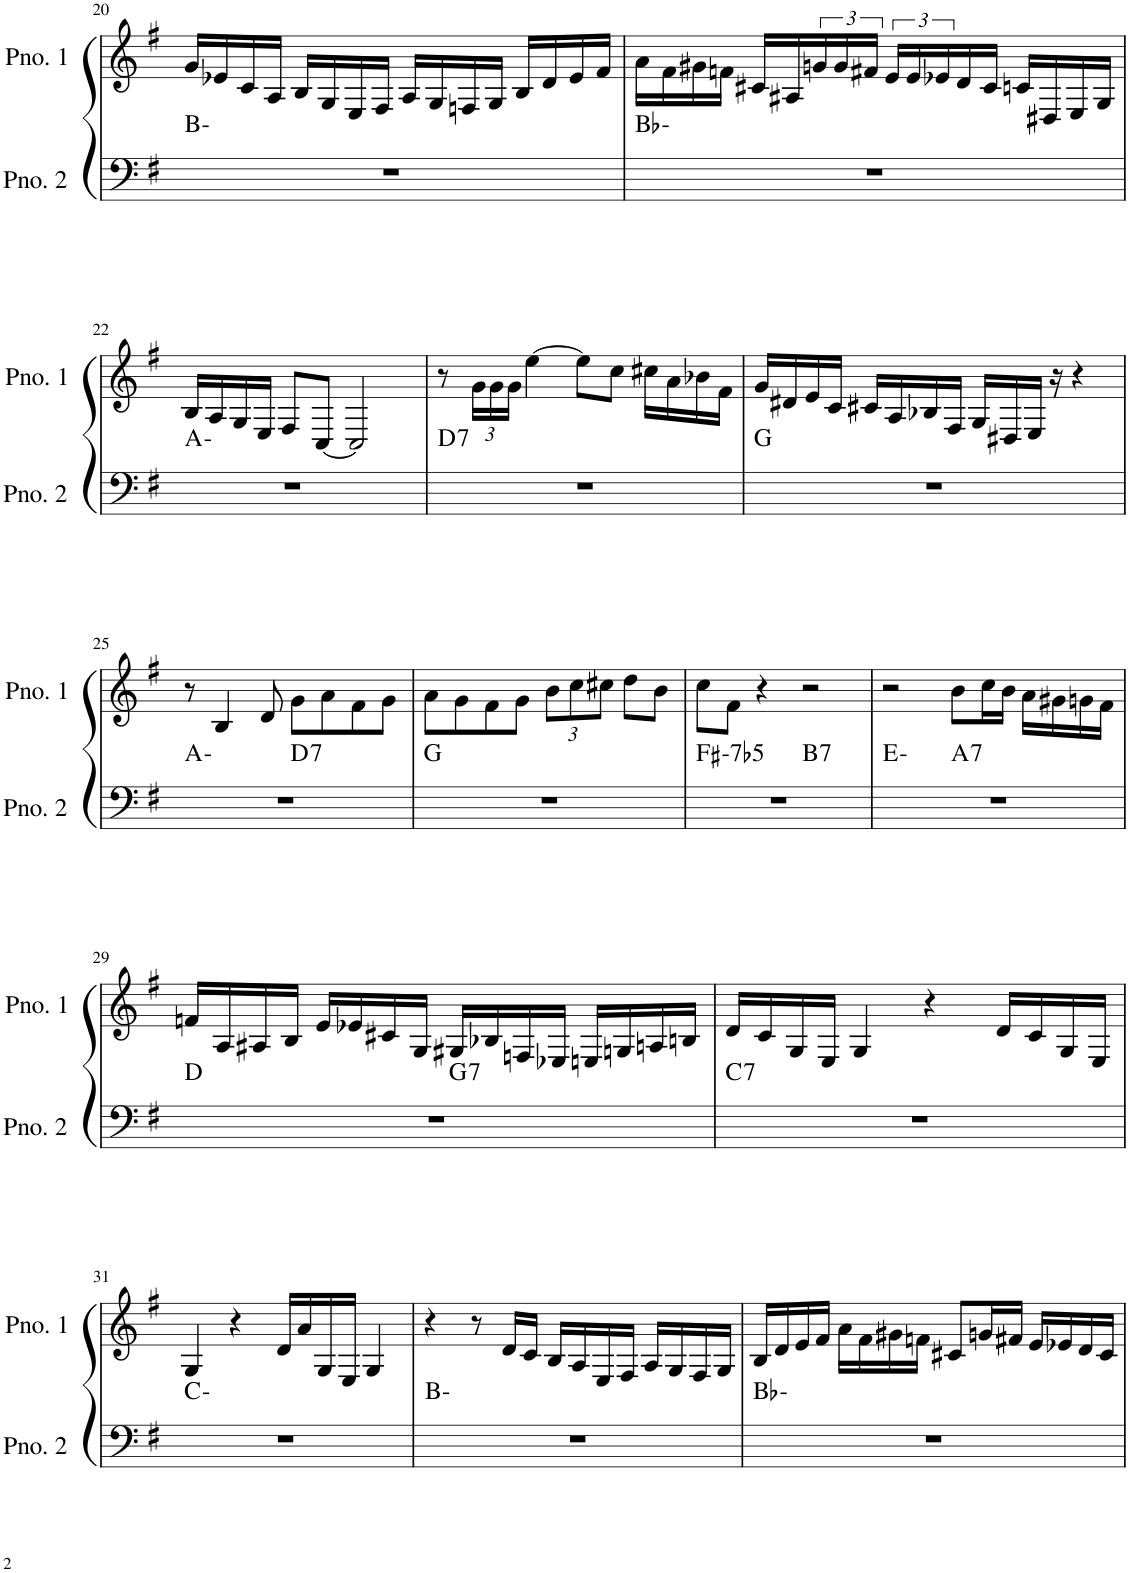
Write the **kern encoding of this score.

**kern	**harte	**kern
*part2	*part2	*part1
*staff2	*	*staff1
*I"ピアノ 2	*	*I"ピアノ 1
!!LO:PB:g=z
*clefF4	*	*clefG2
*k[f#]	*	*k[f#]
*M4/4	*	*M4/4
=20	=20	=20
1r	B:min	16g/LL
.	.	16e-X/
.	.	16c/
.	.	16A/JJ
.	.	16B/LL
.	.	16G/
.	.	16E/
.	.	16F#/JJ
.	.	16A/LL
.	.	16G/
.	.	16Fn/
.	.	16G/JJ
.	.	16B/LL
.	.	16d/
.	.	16e-/
.	.	16f#/JJ
=21	=21	=21
1r	Bb:min	16a\LL
.	.	16f#\
.	.	16g#X\
.	.	16fn\JJ
.	.	16c#X/LL
.	.	16A#X/
.	.	24gn/
.	.	24g/
.	.	24f#X/JJ
.	.	24e/LL
.	.	24e/
.	.	24e-X/
.	.	16d/
.	.	16c#/JJ
.	.	16cn/LL
.	.	16D#X/
.	.	16E/
.	.	16G/JJ
!!LO:LB:g=z
=22	=22	=22
1r	A:min	16B/LL
.	.	16A/
.	.	16G/
.	.	16E/JJ
.	.	8F#/L
.	.	[8C/J
.	.	2C/]
=23	=23	=23
!	!LO:H:kt=7	!
1r	D:7	8r
*	*	*Xbrackettup
.	.	24g\LL
.	.	24g\
.	.	24g\JJ
.	.	[4ee\
.	.	8ee\L]
.	.	8cc\J
.	.	16cc#X\LL
.	.	16a\
.	.	16b-X\
.	.	16f#\JJ
=24	=24	=24
1r	G:maj	16g/LL
.	.	16d#X/
.	.	16e/
.	.	16c/JJ
.	.	16c#X/LL
.	.	16A/
.	.	16B-X/
.	.	16F#/JJ
.	.	16G/LL
.	.	16D#X/
.	.	16E/JJ
.	.	16r
.	.	4r
!!LO:LB:g=z
=25	=25	=25
*^	*	*
1r	2ryy	A:min	8r
.	.	.	4B/
.	.	.	8d/
!	!	!LO:H:kt=7	!
.	2ryy	D:7	8g\L
.	.	.	8a\
.	.	.	8f#\
.	.	.	8g\J
*v	*v	*	*
=26	=26	=26
1r	G:maj	8a\L
.	.	8g\
.	.	8f#\
.	.	8g\J
.	.	12b\L
.	.	12cc\
.	.	12cc#X\J
.	.	8dd\L
.	.	8b\J
=27	=27	=27
!	!LO:H:kt=-7b5	!
*^	*	*
1r	2ryy	F#:hdim7	8cc\L
.	.	.	8f#\J
.	.	.	4r
!	!	!LO:H:kt=7	!
.	2ryy	B:7	2r
=28	=28	=28	=28
1r	2ryy	E:min	2r
!	!	!LO:H:kt=7	!
.	2ryy	A:7	8b\L
.	.	.	16cc\L
.	.	.	16b\JJ
.	.	.	16a\LL
.	.	.	16g#X\
.	.	.	16gn\
.	.	.	16f#\JJ
!!LO:LB:g=z
=29	=29	=29	=29
1r	2ryy	D:maj	16fn/LL
.	.	.	16A/
.	.	.	16A#X/
.	.	.	16B/JJ
.	.	.	16e/LL
.	.	.	16e-X/
.	.	.	16c#X/
.	.	.	16G/JJ
!	!	!LO:H:kt=7	!
.	2ryy	G:7	16G#X/LL
.	.	.	16B-X/
.	.	.	16Fn/
.	.	.	16E-X/JJ
.	.	.	16En/LL
.	.	.	16Gn/
.	.	.	16An/
.	.	.	16Bn/JJ
=30	=30	=30	=30
!	!	!LO:H:kt=7	!
*v	*v	*	*
1r	C:7	16d/LL
.	.	16c/
.	.	16G/
.	.	16E/JJ
.	.	4G/
.	.	4r
.	.	16d/LL
.	.	16c/
.	.	16G/
.	.	16E/JJ
!!LO:LB:g=z
=31	=31	=31
1r	C:min	4G/
.	.	4r
.	.	16d/LL
.	.	16a/
.	.	16G/
.	.	16E/JJ
.	.	4G/
=32	=32	=32
1r	B:min	4r
.	.	8r
.	.	16d/LL
.	.	16c/JJ
.	.	16B/LL
.	.	16A/
.	.	16E/
.	.	16F#/JJ
.	.	16A/LL
.	.	16G/
.	.	16F#/
.	.	16G/JJ
=33	=33	=33
1r	Bb:min	16B/LL
.	.	16d/
.	.	16e/
.	.	16f#/JJ
.	.	16a\LL
.	.	16f#\
.	.	16g#X\
.	.	16fn\JJ
.	.	8c#X/L
.	.	16gn/L
.	.	16f#X/JJ
.	.	16e/LL
.	.	16e-X/
.	.	16d/
.	.	16c#/JJ
=	=	=
*-	*-	*-
